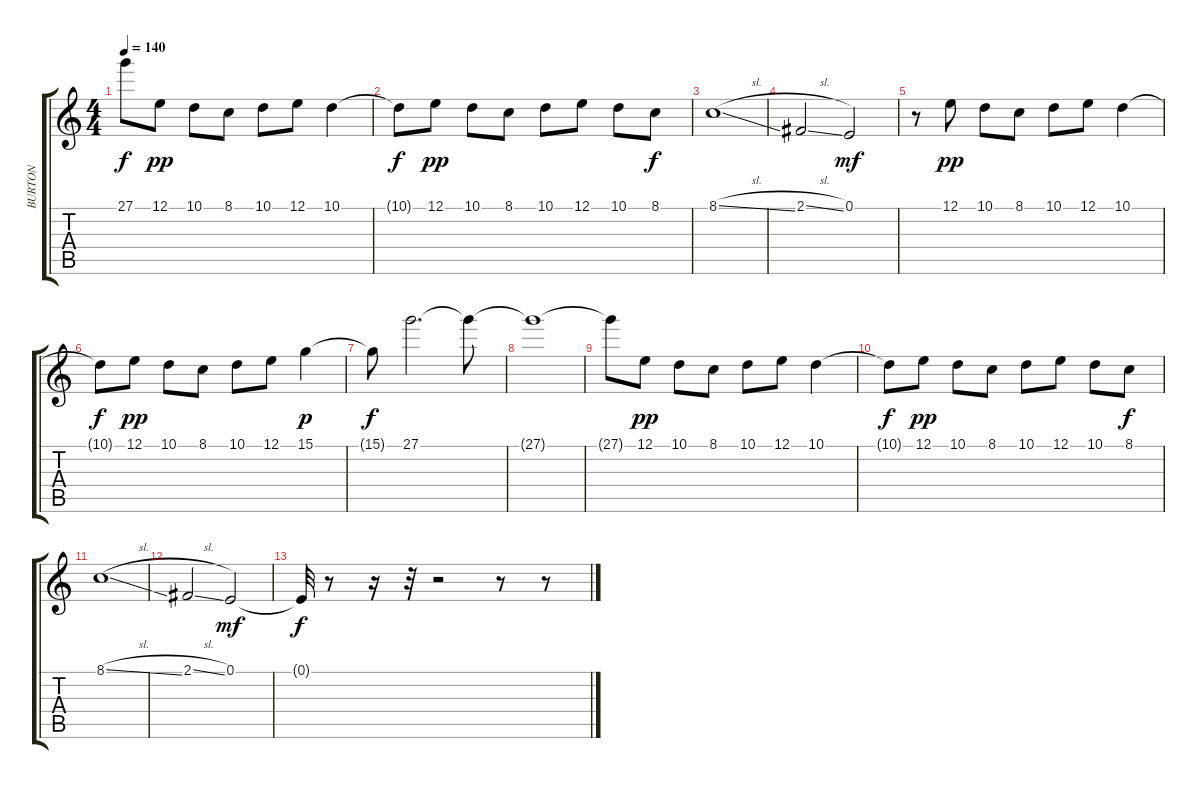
\track ("BURTON" "BURTON") {instrument lead2sawtooth}
\staff {score tabs}
\tuning (E4 B3 G3 D3 A2 E2) {hide}
\ts (4 4)
\tempo 140
\clef g2
\ks c
27.1{t}.8{dy f} 12.1.8{dy pp} 10.1.8 8.1.8 10.1.8 12.1.8 10.1.4 |
10.1{t}.8{dy f} 12.1.8{dy pp} 10.1.8 8.1.8 10.1.8 12.1.8 10.1.8 8.1.8{dy f} |
8.1{sl}.1 |
2.1{sl}.2 0.1.2{dy mf} |
r.8 12.1.8{dy pp} 10.1.8 8.1.8 10.1.8 12.1.8 10.1.4 |
10.1{t}.8{dy f} 12.1.8{dy pp} 10.1.8 8.1.8 10.1.8 12.1.8 15.1.4{dy p} |
15.1{t}.8{dy f} 27.1.2{d} 27.1{t}.8 |
27.1{t}.1 |
27.1{t}.8 12.1.8{dy pp} 10.1.8 8.1.8 10.1.8 12.1.8 10.1.4 |
10.1{t}.8{dy f} 12.1.8{dy pp} 10.1.8 8.1.8 10.1.8 12.1.8 10.1.8 8.1.8{dy f} |
8.1{sl}.1 |
2.1{sl}.2 0.1.2{dy mf} |
0.1{t}.32{dy f} r.8 r.16 r.32 r.2 r.8 r.8
